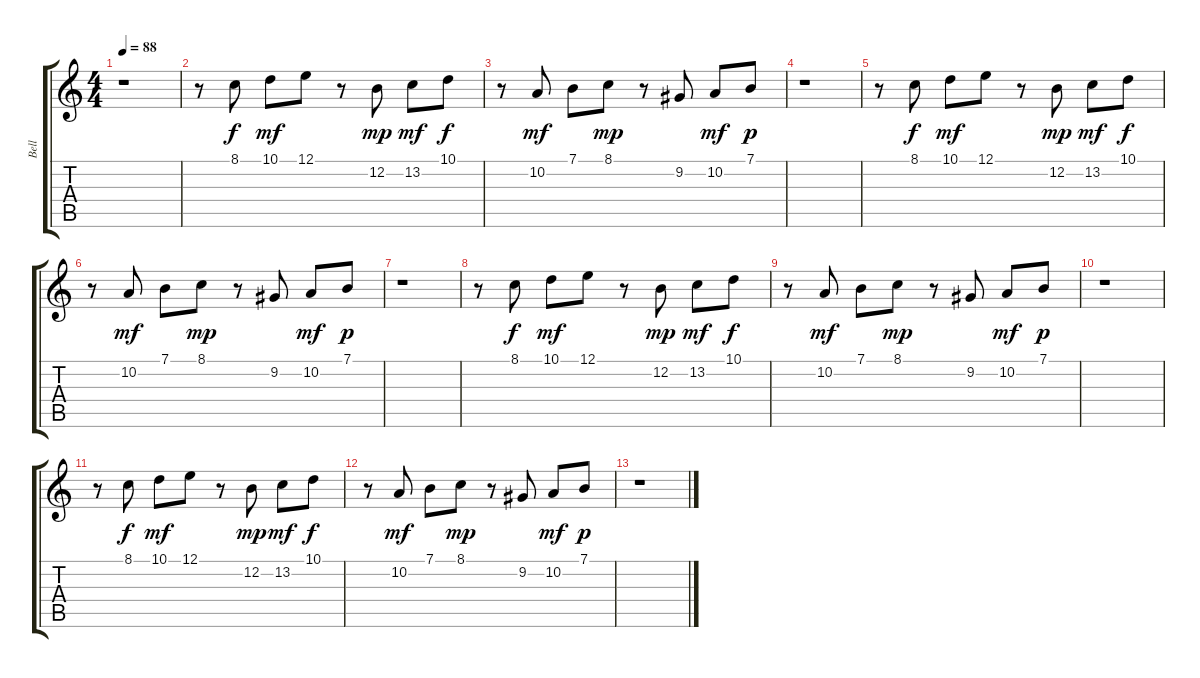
\track ("Bell" "Bell") {instrument vibraphone}
\staff {score tabs}
\tuning (E4 B3 G3 D3 A2 E2) {hide}
\ts (4 4)
\tempo 88
\clef g2
\ks c
r.1{dy p} |
r.8 8.1.8{dy f} 10.1.8{dy mf} 12.1.8 r.8 12.2.8{dy mp} 13.2.8{dy mf} 10.1.8{dy f} |
r.8 10.2.8{dy mf} 7.1.8 8.1.8{dy mp} r.8 9.2.8 10.2.8{dy mf} 7.1.8{dy p} |
r.1 |
r.8 8.1.8{dy f} 10.1.8{dy mf} 12.1.8 r.8 12.2.8{dy mp} 13.2.8{dy mf} 10.1.8{dy f} |
r.8 10.2.8{dy mf} 7.1.8 8.1.8{dy mp} r.8 9.2.8 10.2.8{dy mf} 7.1.8{dy p} |
r.1 |
r.8 8.1.8{dy f} 10.1.8{dy mf} 12.1.8 r.8 12.2.8{dy mp} 13.2.8{dy mf} 10.1.8{dy f} |
r.8 10.2.8{dy mf} 7.1.8 8.1.8{dy mp} r.8 9.2.8 10.2.8{dy mf} 7.1.8{dy p} |
r.1 |
r.8 8.1.8{dy f} 10.1.8{dy mf} 12.1.8 r.8 12.2.8{dy mp} 13.2.8{dy mf} 10.1.8{dy f} |
r.8 10.2.8{dy mf} 7.1.8 8.1.8{dy mp} r.8 9.2.8 10.2.8{dy mf} 7.1.8{dy p} |
r.1
